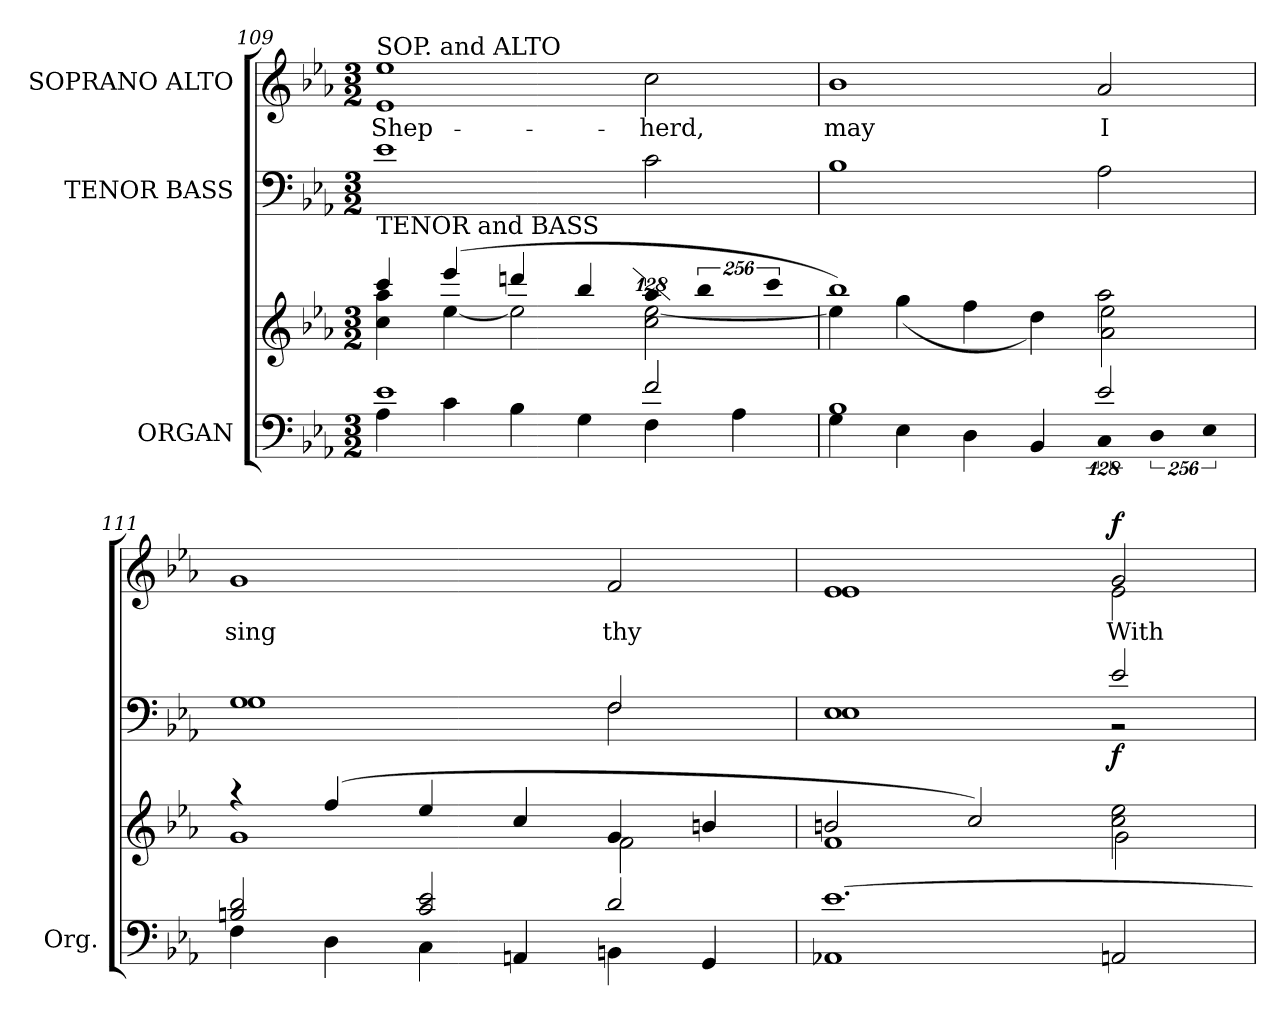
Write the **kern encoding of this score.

**kern	**kern	**kern	**dynam	**kern	**text	**dynam
*part3	*part3	*part2	*part2	*part1	*part1	*part1
*staff4	*staff3	*staff2	*staff2	*staff1	*staff1	*staff1
*I"ORGAN	*	*I"TENOR BASS	*	*I"SOPRANO ALTO	*	*
*I'Org.	*	*	*	*	*	*
!!LO:PB:g=z
*clefF4	*clefG2	*clefF4	*	*clefG2	*	*
*k[b-e-a-]	*k[b-e-a-]	*k[b-e-a-]	*	*k[b-e-a-]	*	*
*E-:	*E-:	*E-:	*	*E-:	*	*
*M3/2	*M3/2	*M3/2	*	*M3/2	*	*
=109	=109	=109	=109	=109	=109	=109
*^	*^	*	*	*	*	*
!	!	!	!	!	!	!LO:TX:a:t=SOP. and ALTO	!	!
!	!	!	!	!LO:TX:b:t=TENOR and BASS	!	!	!	!
!	!	!	!	!	!	!	!LO:LY:b:color=#000000	!
1e-i	4A-i\	4ccci/	4cci\ 4aa-i	1e-i	.	1e-i 1ee-i	Shep-	.
.	4ci\	(4eee-i/	[4ee-i\	.	.	.	.	.
.	4B-i\	4dddni/	2ee-i\]	.	.	.	.	.
.	4Gi\	4bb-i/	.	.	.	.	.	.
!	!	!LO:N:vis=4	!	!	!	!	!	!
!	!	!	!	!	!	!	!LO:LY:b:color=#000000	!
2fi/	4Fi\	512%85aa-i/	2cci\ [2ee-i	2ci\	.	2cci\	-herd,	.
!	!	!LO:N:vis=4	!	!	!	!	!	!
.	.	1024%171bb-i/	.	.	.	.	.	.
.	4A-i\	.	.	.	.	.	.	.
!	!	!LO:N:vis=4	!	!	!	!	!	!
.	.	1024%171ccci/	.	.	.	.	.	.
=110	=110	=110	=110	=110	=110	=110	=110	=110
!	!	!	!	!	!	!	!LO:LY:b:color=#000000	!
1B-i	4Gi\	1bb-i)	4ee-i\]	1B-i	.	1b-i	may	.
.	4E-i\	.	(4ggi\	.	.	.	.	.
.	4Di\	.	4ffi\	.	.	.	.	.
.	4BB-i/	.	4ddi\)	.	.	.	.	.
!	!LO:N:vis=4	!	!	!	!	!	!	!
!	!	!	!	!	!	!	!LO:LY:b:color=#000000	!
2e-i/	512%85Ci\	2aa-i\	2a-i\ 2ee-i	2A-i\	.	2a-i/	I	.
!	!LO:N:vis=4	!	!	!	!	!	!	!
.	1024%171Di\	.	.	.	.	.	.	.
!	!LO:N:vis=4	!	!	!	!	!	!	!
.	1024%171E-i\	.	.	.	.	.	.	.
=111	=111	=111	=111	=111	=111	=111	=111	=111
*	*	*	*	*^	*	*	*	*
!	!	!	!	!	!	!	!	!LO:LY:b:color=#000000	!
2Bni/ 2di	4Fi\	4r	1gi	1Gi	1Gi	.	1gi	sing	.
.	4Di\	(4ffi/	.	.	.	.	.	.	.
2ci/ 2e-i	4Ci\	4ee-i/	.	.	.	.	.	.	.
.	4AAni/	4cci/	.	.	.	.	.	.	.
!	!	!	!	!	!	!	!	!LO:LY:b:color=#000000	!
2di/	4BBni\	4gi/	2fi\	2Fi/	2Fi\	.	2fi/	thy	.
.	4GGi/	4bni/	.	.	.	.	.	.	.
=112	=112	=112	=112	=112	=112	=112	=112	=112	=112
!	!	!	!	!	!	!	!	!LO:LY:b:color=#000000	!
*	*	*	*	*	*	*	*^	*	*
!	!	!	!	!	!	!	!	!	!LO:LY:b:color=#000000	!
[1.e-i	1AA-Xi	2bni/	1fi	1E-i	1E-i	.	1e-i	1e-i	.	.
.	.	2cci/)	.	.	.	.	.	.	.	.
!	!	!	!	!	!	!	!	!	!LO:LY:b:color=#000000	!
.	2AAni/	2cci\ 2ee-i	2gi\	2e-i/	2r	f	2gi/	2e-i\	With-	f
*v	*v	*	*	*v	*v	*	*v	*v	*	*
*	*v	*v	*	*	*	*	*
=	=	=	=	=	=	=
*-	*-	*-	*-	*-	*-	*-
